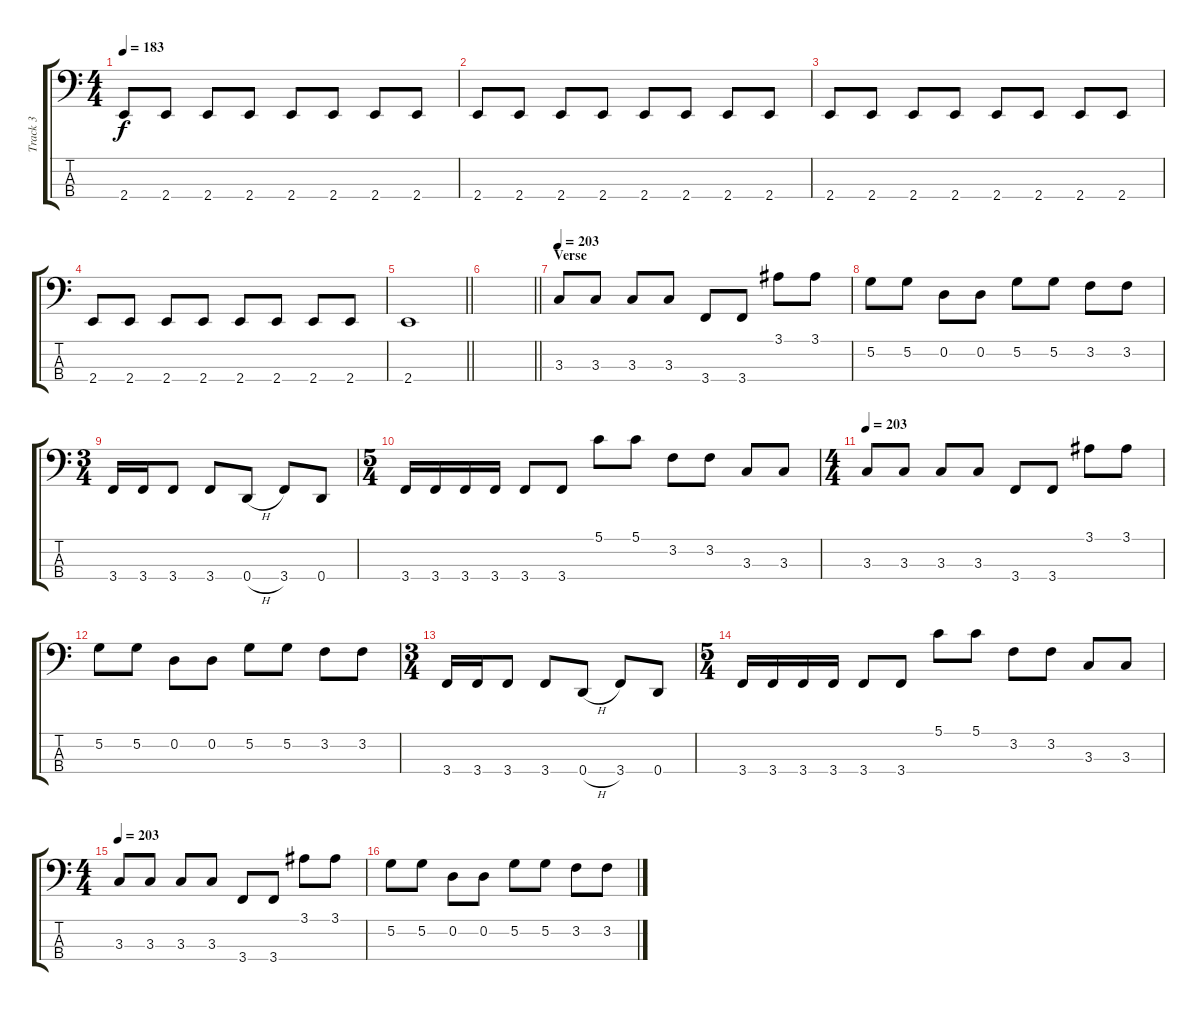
\track ("Track 3" "Track 3") {instrument electricbasspick}
\staff {score tabs}
\tuning (G2 D2 A1 D1) {hide}
\ts (4 4)
\tempo 183
\clef f4
\ks c
2.4.8{dy f} 2.4.8 2.4.8 2.4.8 2.4.8 2.4.8 2.4.8 2.4.8 |
2.4.8 2.4.8 2.4.8 2.4.8 2.4.8 2.4.8 2.4.8 2.4.8 |
2.4.8 2.4.8 2.4.8 2.4.8 2.4.8 2.4.8 2.4.8 2.4.8 |
2.4.8 2.4.8 2.4.8 2.4.8 2.4.8 2.4.8 2.4.8 2.4.8 |
\barLineRight lightlight
2.4.1 |
\barLineRight lightlight
|
\section ("" "Verse")
\tempo 203
3.3.8 3.3.8 3.3.8 3.3.8 3.4.8 3.4.8 3.1.8 3.1.8 |
5.2.8 5.2.8 0.2.8 0.2.8 5.2.8 5.2.8 3.2.8 3.2.8 |
\ts (3 4)
3.4.16 3.4.16 3.4.8 3.4.8 0.4{h}.8 3.4.8 0.4.8 |
\ts (5 4)
3.4.16 3.4.16 3.4.16 3.4.16 3.4.8 3.4.8 5.1.8 5.1.8 3.2.8 3.2.8 3.3.8 3.3.8 |
\ts (4 4)
\tempo 203
3.3.8 3.3.8 3.3.8 3.3.8 3.4.8 3.4.8 3.1.8 3.1.8 |
5.2.8 5.2.8 0.2.8 0.2.8 5.2.8 5.2.8 3.2.8 3.2.8 |
\ts (3 4)
3.4.16 3.4.16 3.4.8 3.4.8 0.4{h}.8 3.4.8 0.4.8 |
\ts (5 4)
3.4.16 3.4.16 3.4.16 3.4.16 3.4.8 3.4.8 5.1.8 5.1.8 3.2.8 3.2.8 3.3.8 3.3.8 |
\ts (4 4)
\tempo 203
3.3.8 3.3.8 3.3.8 3.3.8 3.4.8 3.4.8 3.1.8 3.1.8 |
5.2.8 5.2.8 0.2.8 0.2.8 5.2.8 5.2.8 3.2.8 3.2.8
